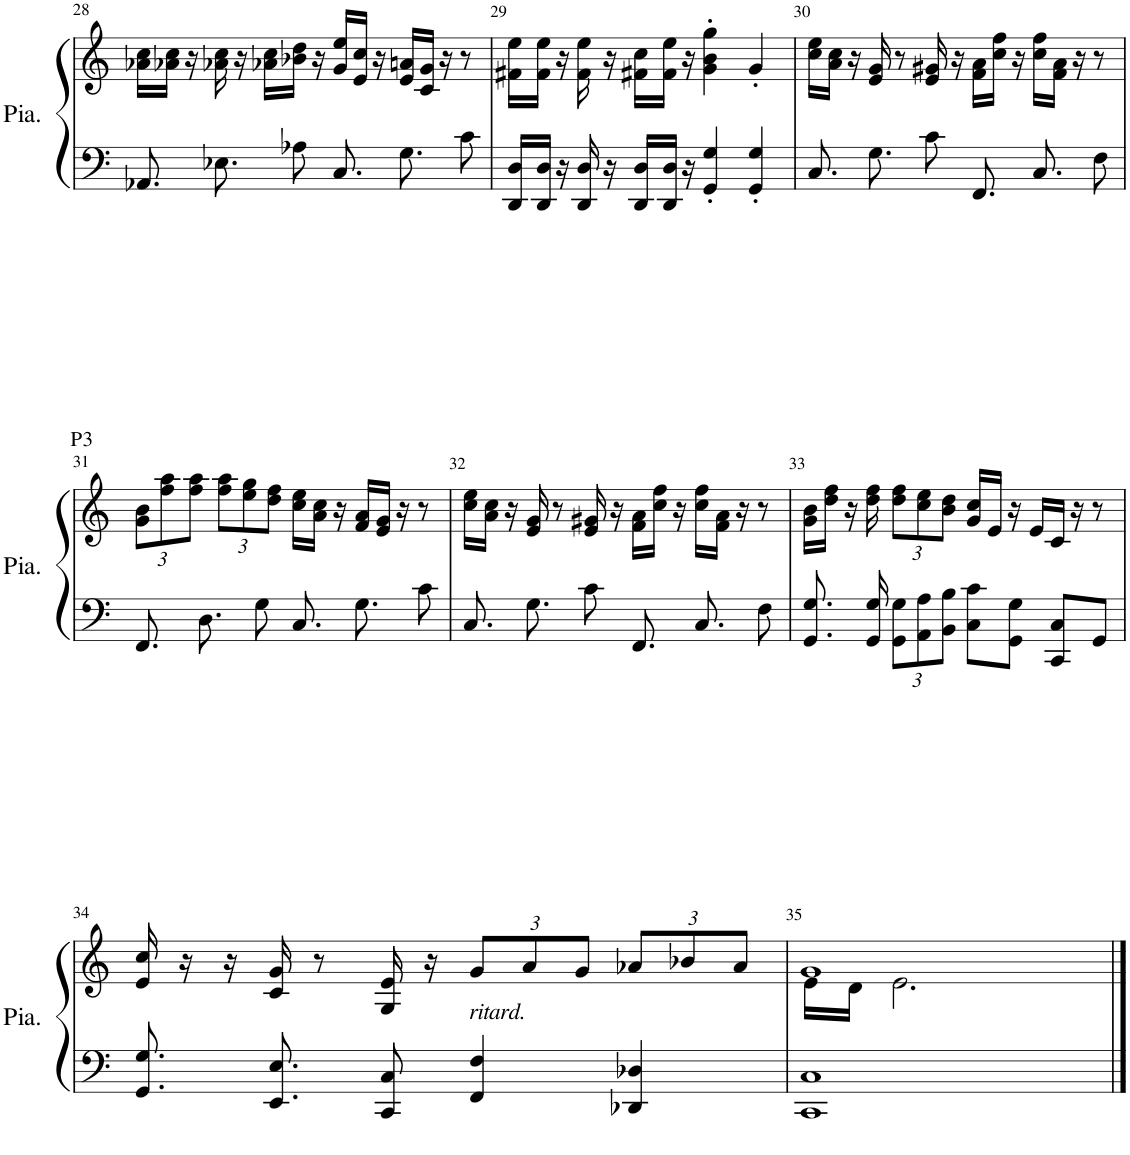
**kern	**kern
*part1	*part1
*staff2	*staff1
*I"Piano	*
*I'Pia.	*
!!LO:PB:g=z
*clefF4	*clefG2
*k[]	*k[]
*M4/4	*M4/4
=28	=28
8.AA-X/	16a-X\ 16cc\LL
.	16a-X\ 16cc\JJ
.	16r
8.E-X\	16a-X\ 16cc\
.	16r
.	16a-X\ 16cc\LL
8A-X\	16b-X\ 16dd\JJ
.	16r
8.C/	16g/ 16ee/LL
.	16e/ 16cc/JJ
.	16r
8.G\	16e/ 16an/LL
.	16c/ 16g/JJ
.	16r
8c\	8r
=29	=29
16DD/ 16D/LL	16f#X\ 16ee\LL
16DD/ 16D/JJ	16f#\ 16ee\JJ
16r	16r
16DD/ 16D/	16f#\ 16ee\
16r	16r
16DD/ 16D/LL	16f#X\ 16cc\LL
16DD/ 16D/JJ	16f#\ 16ee\JJ
16r	16r
4GG/' 4G/'	4g\' 4b\' 4gg\'
4GG/' 4G/'	4g'/
=30	=30
8.C/	16cc\ 16ee\LL
.	16a\ 16cc\JJ
.	16r
8.G\	16e/ 16g/
.	8r
8c\	16e/ 16g#X/
.	16r
8.FF/	16f\ 16a\LL
.	16cc\ 16ff\JJ
.	16r
8.C/	16cc\ 16ff\LL
.	16f\ 16a\JJ
.	16r
8F\	8r
!!LO:LB:g=z
=31	=31
*	*Xbrackettup
!	!LO:TX:a:t=P3
8.FF/	12g\ 12b\L
.	12ff\ 12aa\
.	12ff\ 12aa\J
8.D\	.
.	12ff\ 12aa\L
.	12ee\ 12gg\
8G\	.
.	12dd\ 12ff\J
8.C/	16cc\ 16ee\LL
.	16a\ 16cc\JJ
.	16r
8.G\	16f/ 16a/LL
.	16e/ 16g/JJ
.	16r
8c\	8r
=32	=32
8.C/	16cc\ 16ee\LL
.	16a\ 16cc\JJ
.	16r
8.G\	16e/ 16g/
.	8r
8c\	16e/ 16g#X/
.	16r
8.FF/	16f\ 16a\LL
.	16cc\ 16ff\JJ
.	16r
8.C/	16cc\ 16ff\LL
.	16f\ 16a\JJ
.	16r
8F\	8r
=33	=33
8.GG/ 8.G/	16g\ 16b\LL
.	16dd\ 16ff\JJ
.	16r
16GG/ 16G/	16dd\ 16ff\
*Xbrackettup	*
12GG\ 12G\L	12dd\ 12ff\L
12AA\ 12A\	12cc\ 12ee\
12BB\ 12B\J	12b\ 12dd\J
8C\ 8c\L	16g/ 16cc/LL
.	16e/JJ
8GG\ 8G\J	16r
.	16e/LL
8CC/ 8C/L	16c/JJ
.	16r
8GG/J	8r
!!LO:LB:g=z
=34	=34
8.GG/ 8.G/	16e/ 16cc/
.	16r
.	16r
8.EE/ 8.E/	16c/ 16g/
.	8r
8CC/ 8C/	16G/ 16e/
.	16r
!	!LO:TX:b:i:t=ritard.
4FF/ 4F/	12g/L
.	12a/
.	12g/J
4DD-X/ 4D-X/	12a-X/L
.	12b-X/
.	12a-/J
=35	=35
*	*^
1CC 1C	1g	16e\LL
.	.	16d\JJ
.	.	2.e\
.	.	8ryy
*	*v	*v
==	==
*-	*-
